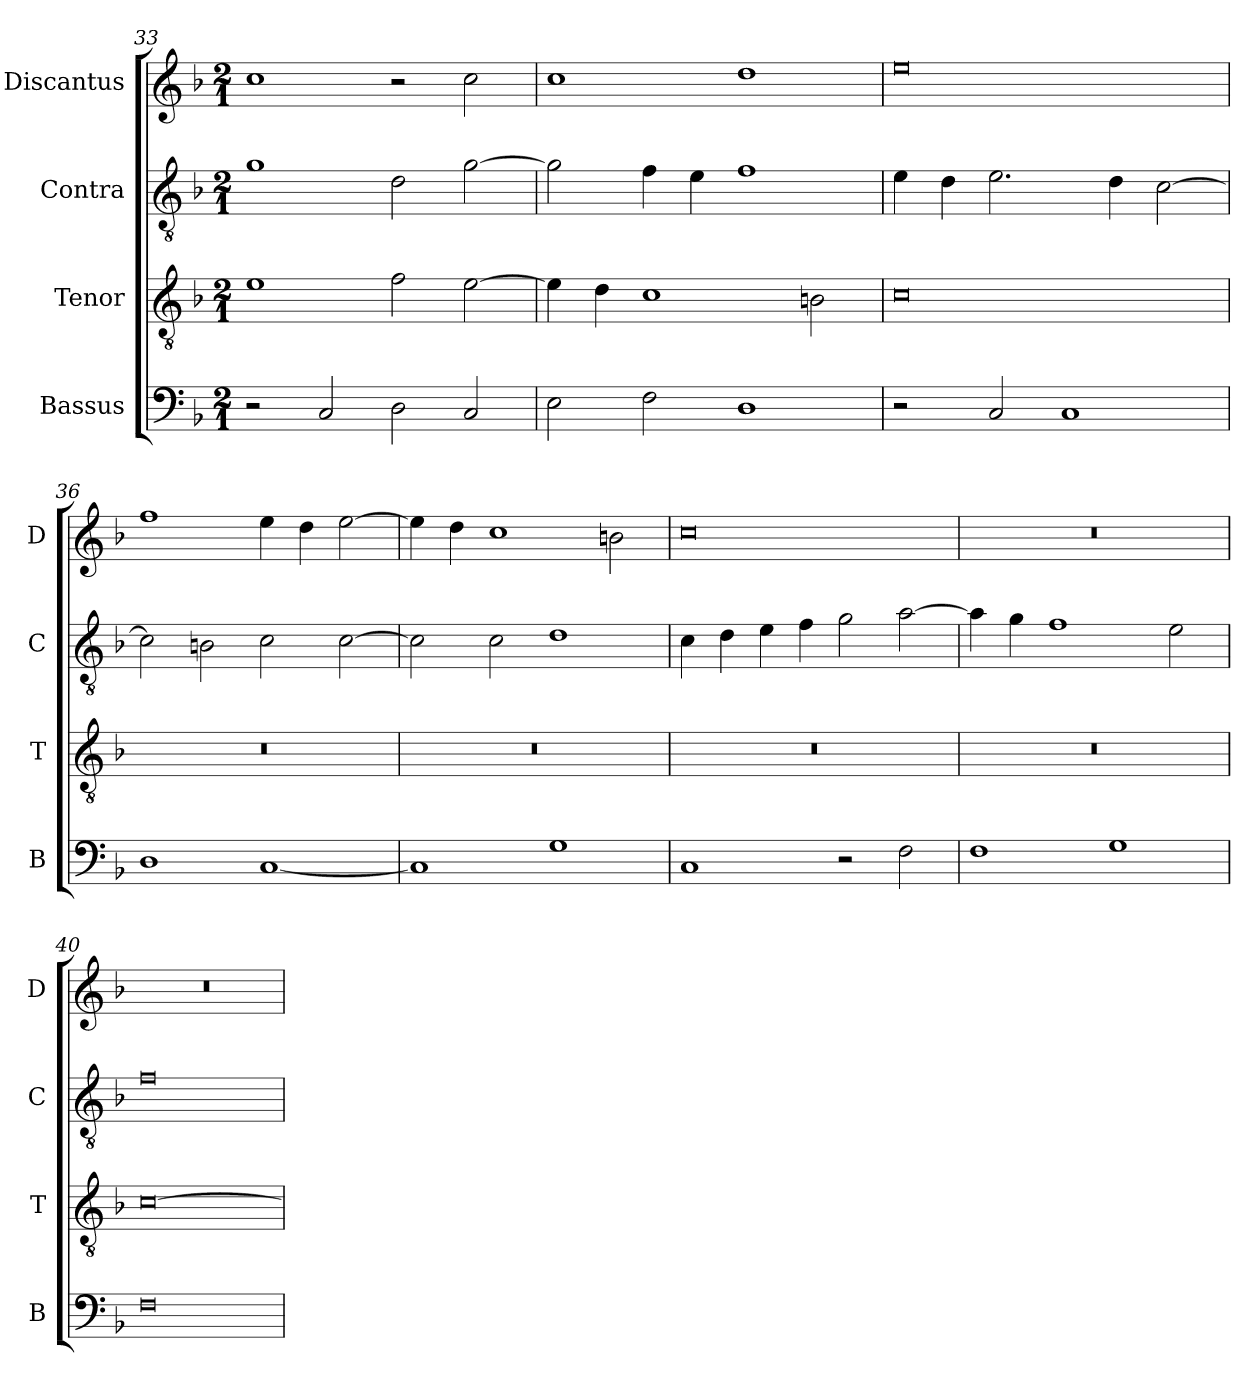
**kern	**kern	**kern	**kern
*part4	*part3	*part2	*part1
*staff4	*staff3	*staff2	*staff1
*I"Bassus	*I"Tenor	*I"Contra	*I"Discantus
*I'B	*I'T	*I'C	*I'D
*clefF4	*clefGv2	*clefGv2	*clefG2
*k[b-]	*k[b-]	*k[b-]	*k[b-]
*M2/1	*M2/1	*M2/1	*M2/1
=33	=33	=33	=33
2r	1e	1g	1cc
2C/	.	.	.
2D\	2f\	2d\	2r
2C/	[2e\	[2g\	2cc\
=34	=34	=34	=34
2E\	4e\]	2g\]	1cc
.	4d\	.	.
2F\	1c	4f\	.
.	.	4e\	.
1D	.	1f	1dd
.	2Bn\	.	.
=35	=35	=35	=35
2r	0c	4e\	0ee
.	.	4d\	.
2C/	.	2.e\	.
1C	.	.	.
.	.	4d\	.
.	.	[2c\	.
=36	=36	=36	=36
1D	0r	2c\]	1ff
.	.	2Bn\	.
[1C	.	2c\	4ee\
.	.	.	4dd\
.	.	[2c\	[2ee\
=37	=37	=37	=37
1C]	0r	2c\]	4ee\]
.	.	.	4dd\
.	.	2c\	1cc
1G	.	1d	.
.	.	.	2bn\
=38	=38	=38	=38
1C	0r	4c\	0cc
.	.	4d\	.
.	.	4e\	.
.	.	4f\	.
2r	.	2g\	.
2F\	.	[2a\	.
=39	=39	=39	=39
1F	0r	4a\]	0r
.	.	4g\	.
.	.	1f	.
1G	.	.	.
.	.	2e\	.
=40	=40	=40	=40
0F	[0c	0f	0r
=	=	=	=
*-	*-	*-	*-
